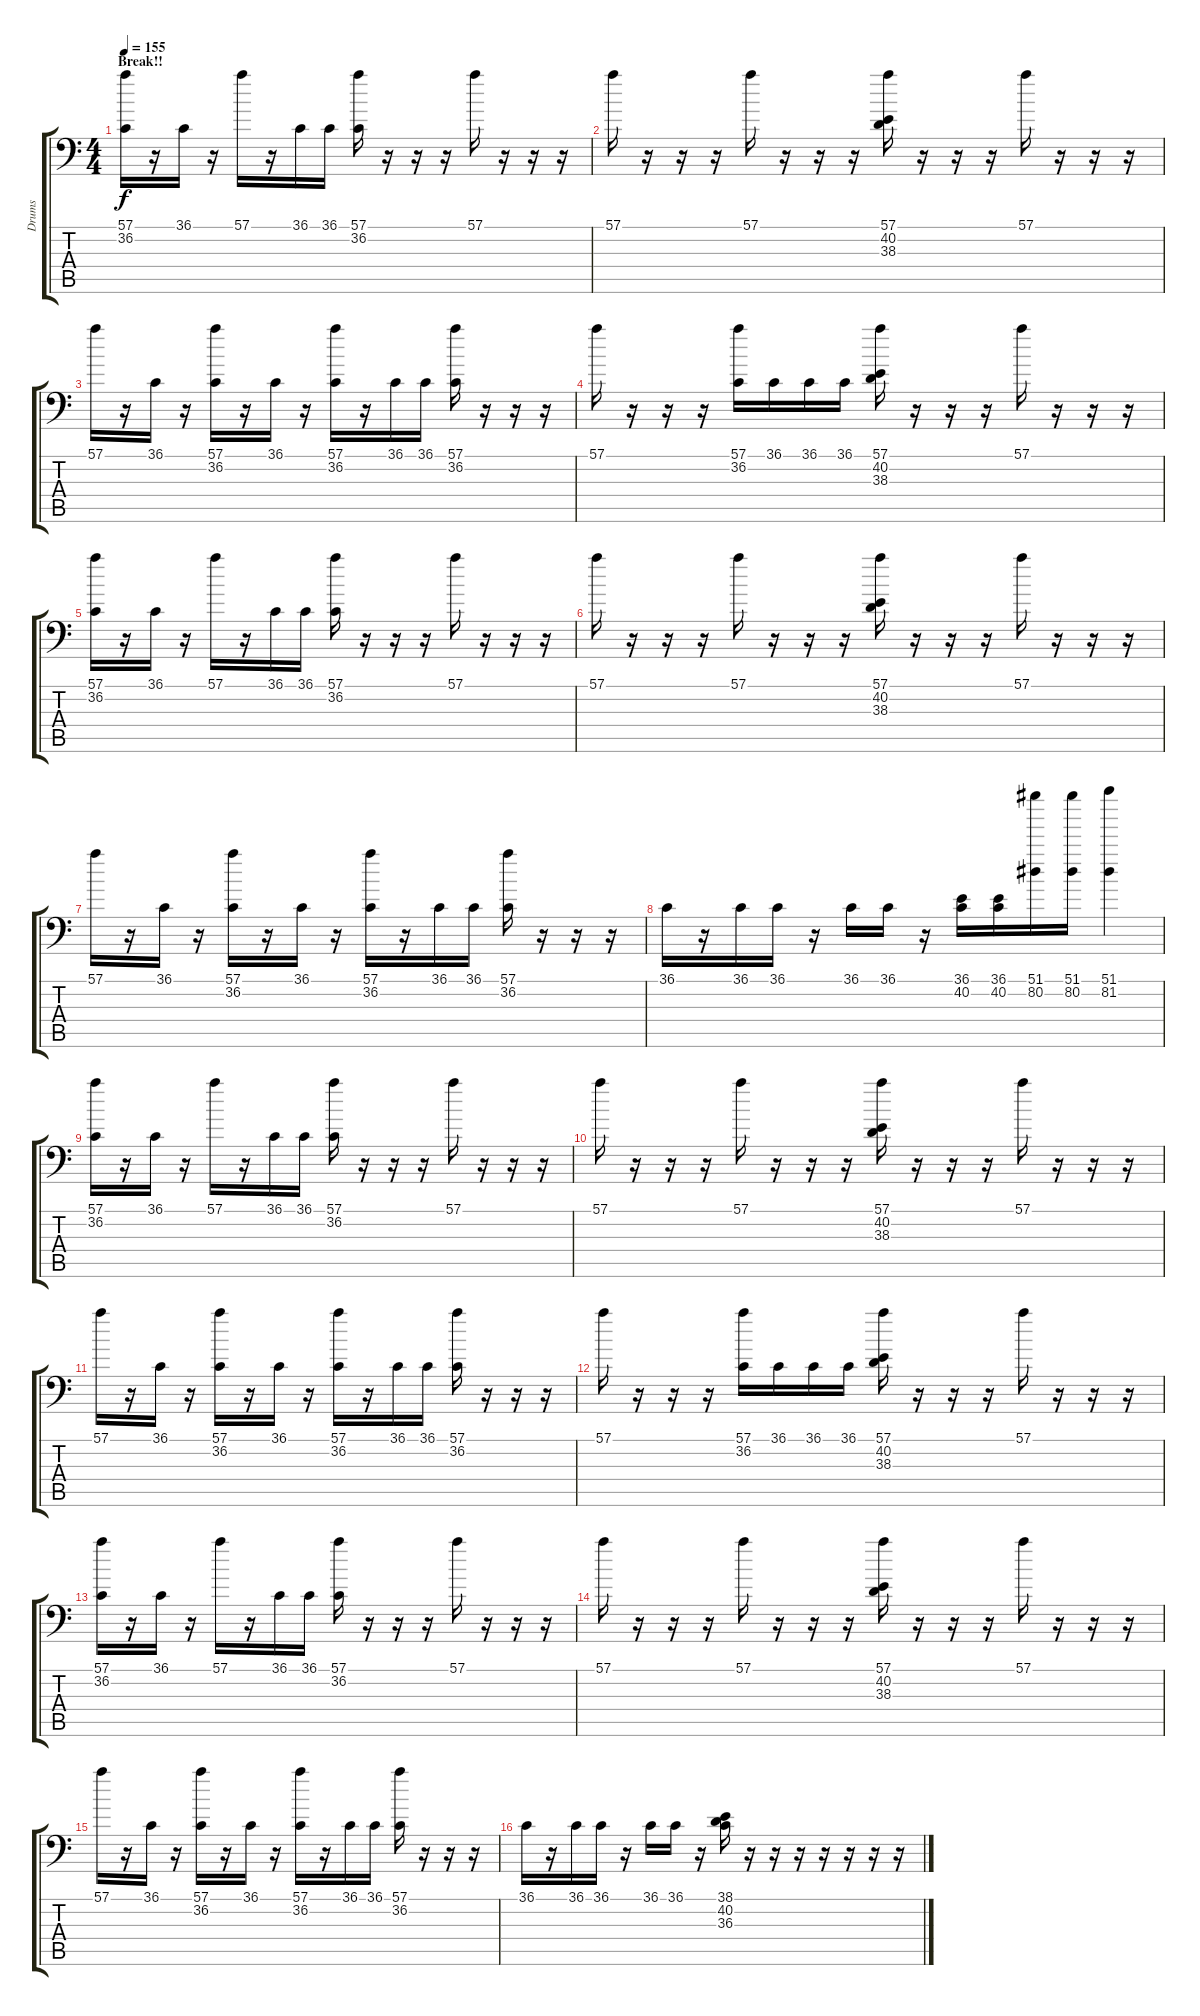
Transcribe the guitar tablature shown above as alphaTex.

\track ("Drums" "Drums") {instrument acousticgrandpiano}
\staff {score tabs}
\tuning (C-1 C-1 C-1 C-1 C-1 C-1) {hide}
\ts (4 4)
\section ("" "Break!!")
\tempo 155
\clef f4
\ks c
(57.1 36.2).16{dy f} r.16 36.1.16 r.16 57.1.16 r.16 36.1.16 36.1.16 (57.1 36.2).16 r.16 r.16 r.16 57.1.16 r.16 r.16 r.16 |
57.1.16 r.16 r.16 r.16 57.1.16 r.16 r.16 r.16 (57.1 40.2 38.3).16 r.16 r.16 r.16 57.1.16 r.16 r.16 r.16 |
57.1.16 r.16 36.1.16 r.16 (57.1 36.2).16 r.16 36.1.16 r.16 (57.1 36.2).16 r.16 36.1.16 36.1.16 (57.1 36.2).16 r.16 r.16 r.16 |
57.1.16 r.16 r.16 r.16 (57.1 36.2).16 36.1.16 36.1.16 36.1.16 (57.1 40.2 38.3).16 r.16 r.16 r.16 57.1.16 r.16 r.16 r.16 |
(57.1 36.2).16 r.16 36.1.16 r.16 57.1.16 r.16 36.1.16 36.1.16 (57.1 36.2).16 r.16 r.16 r.16 57.1.16 r.16 r.16 r.16 |
57.1.16 r.16 r.16 r.16 57.1.16 r.16 r.16 r.16 (57.1 40.2 38.3).16 r.16 r.16 r.16 57.1.16 r.16 r.16 r.16 |
57.1.16 r.16 36.1.16 r.16 (57.1 36.2).16 r.16 36.1.16 r.16 (57.1 36.2).16 r.16 36.1.16 36.1.16 (57.1 36.2).16 r.16 r.16 r.16 |
36.1.16 r.16 36.1.16 36.1.16 r.16 36.1.16 36.1.16 r.16 (36.1 40.2).16 (36.1 40.2).16 (51.1 80.2).16 (51.1 80.2).16 (51.1 81.2).4 |
(57.1 36.2).16 r.16 36.1.16 r.16 57.1.16 r.16 36.1.16 36.1.16 (57.1 36.2).16 r.16 r.16 r.16 57.1.16 r.16 r.16 r.16 |
57.1.16 r.16 r.16 r.16 57.1.16 r.16 r.16 r.16 (57.1 40.2 38.3).16 r.16 r.16 r.16 57.1.16 r.16 r.16 r.16 |
57.1.16 r.16 36.1.16 r.16 (57.1 36.2).16 r.16 36.1.16 r.16 (57.1 36.2).16 r.16 36.1.16 36.1.16 (57.1 36.2).16 r.16 r.16 r.16 |
57.1.16 r.16 r.16 r.16 (57.1 36.2).16 36.1.16 36.1.16 36.1.16 (57.1 40.2 38.3).16 r.16 r.16 r.16 57.1.16 r.16 r.16 r.16 |
(57.1 36.2).16 r.16 36.1.16 r.16 57.1.16 r.16 36.1.16 36.1.16 (57.1 36.2).16 r.16 r.16 r.16 57.1.16 r.16 r.16 r.16 |
57.1.16 r.16 r.16 r.16 57.1.16 r.16 r.16 r.16 (57.1 40.2 38.3).16 r.16 r.16 r.16 57.1.16 r.16 r.16 r.16 |
57.1.16 r.16 36.1.16 r.16 (57.1 36.2).16 r.16 36.1.16 r.16 (57.1 36.2).16 r.16 36.1.16 36.1.16 (57.1 36.2).16 r.16 r.16 r.16 |
36.1.16 r.16 36.1.16 36.1.16 r.16 36.1.16 36.1.16 r.16 (38.1 40.2 36.3).16 r.16 r.16 r.16 r.16 r.16 r.16 r.16
